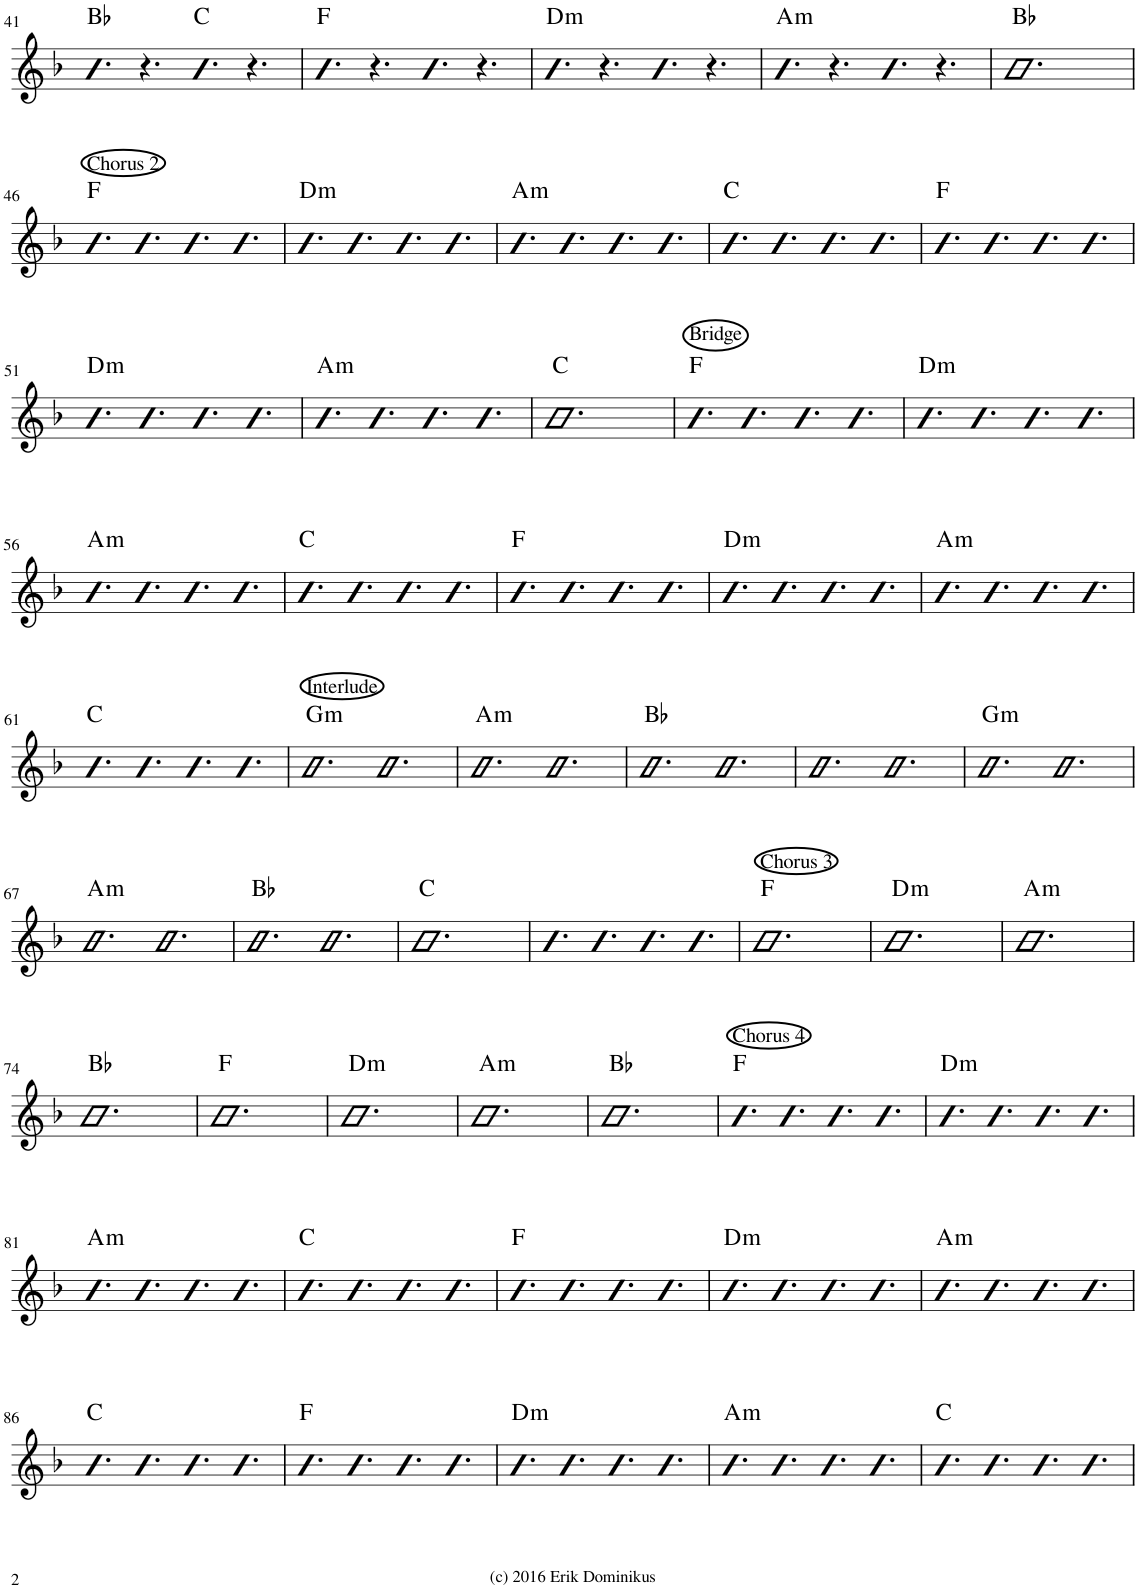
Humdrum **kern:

**kern	**harte
*part1	*part1
*staff1	*
*I"Piano	*
*I'Pno.	*
!!LO:PB:g=z
*clefG2	*
*k[b-]	*
*M12/8	*
=41	=41
4.b-	Bb:maj
4.r	.
4.b-	C:maj
4.r	.
=42	=42
4.b-	F:maj
4.r	.
4.b-	.
4.r	.
=43	=43
!	!LO:H:kt=m
4.b-	D:min
4.r	.
4.b-	.
4.r	.
=44	=44
!	!LO:H:kt=m
4.b-	A:min
4.r	.
4.b-	.
4.r	.
=45	=45
1.b-	Bb:maj
!!LO:LB:g=z
=46	=46
!LO:TX:a:t=Chorus 2	!
4.b-	F:maj
4.b-	.
4.b-	.
4.b-	.
=47	=47
!	!LO:H:kt=m
4.b-	D:min
4.b-	.
4.b-	.
4.b-	.
=48	=48
!	!LO:H:kt=m
4.b-	A:min
4.b-	.
4.b-	.
4.b-	.
=49	=49
4.b-	C:maj
4.b-	.
4.b-	.
4.b-	.
=50	=50
4.b-	F:maj
4.b-	.
4.b-	.
4.b-	.
!!LO:LB:g=z
=51	=51
!	!LO:H:kt=m
4.b-	D:min
4.b-	.
4.b-	.
4.b-	.
=52	=52
!	!LO:H:kt=m
4.b-	A:min
4.b-	.
4.b-	.
4.b-	.
=53	=53
1.b-	C:maj
=54	=54
!LO:TX:a:t=Bridge	!
4.b-	F:maj
4.b-	.
4.b-	.
4.b-	.
=55	=55
!	!LO:H:kt=m
4.b-	D:min
4.b-	.
4.b-	.
4.b-	.
!!LO:LB:g=z
=56	=56
!	!LO:H:kt=m
4.b-	A:min
4.b-	.
4.b-	.
4.b-	.
=57	=57
4.b-	C:maj
4.b-	.
4.b-	.
4.b-	.
=58	=58
4.b-	F:maj
4.b-	.
4.b-	.
4.b-	.
=59	=59
!	!LO:H:kt=m
4.b-	D:min
4.b-	.
4.b-	.
4.b-	.
=60	=60
!	!LO:H:kt=m
4.b-	A:min
4.b-	.
4.b-	.
4.b-	.
!!LO:LB:g=z
=61	=61
4.b-	C:maj
4.b-	.
4.b-	.
4.b-	.
=62	=62
!LO:TX:a:t=Interlude	!LO:H:kt=m
2.b-	G:min
2.b-	.
=63	=63
!	!LO:H:kt=m
2.b-	A:min
2.b-	.
=64	=64
2.b-	Bb:maj
2.b-	.
=65	=65
2.b-	.
2.b-	.
=66	=66
!	!LO:H:kt=m
2.b-	G:min
2.b-	.
!!LO:LB:g=z
=67	=67
!	!LO:H:kt=m
2.b-	A:min
2.b-	.
=68	=68
2.b-	Bb:maj
2.b-	.
=69	=69
1.b-	C:maj
=70	=70
4.b-	.
4.b-	.
4.b-	.
4.b-	.
=71	=71
!LO:TX:a:t=Chorus 3	!
1.b-	F:maj
=72	=72
!	!LO:H:kt=m
1.b-	D:min
=73	=73
!	!LO:H:kt=m
1.b-	A:min
!!LO:LB:g=z
=74	=74
1.b-	Bb:maj
=75	=75
1.b-	F:maj
=76	=76
!	!LO:H:kt=m
1.b-	D:min
=77	=77
!	!LO:H:kt=m
1.b-	A:min
=78	=78
1.b-	Bb:maj
=79	=79
!LO:TX:a:t=Chorus 4	!
4.b-	F:maj
4.b-	.
4.b-	.
4.b-	.
=80	=80
!	!LO:H:kt=m
4.b-	D:min
4.b-	.
4.b-	.
4.b-	.
!!LO:LB:g=z
=81	=81
!	!LO:H:kt=m
4.b-	A:min
4.b-	.
4.b-	.
4.b-	.
=82	=82
4.b-	C:maj
4.b-	.
4.b-	.
4.b-	.
=83	=83
4.b-	F:maj
4.b-	.
4.b-	.
4.b-	.
=84	=84
!	!LO:H:kt=m
4.b-	D:min
4.b-	.
4.b-	.
4.b-	.
=85	=85
!	!LO:H:kt=m
4.b-	A:min
4.b-	.
4.b-	.
4.b-	.
!!LO:LB:g=z
=86	=86
4.b-	C:maj
4.b-	.
4.b-	.
4.b-	.
=87	=87
4.b-	F:maj
4.b-	.
4.b-	.
4.b-	.
=88	=88
!	!LO:H:kt=m
4.b-	D:min
4.b-	.
4.b-	.
4.b-	.
=89	=89
!	!LO:H:kt=m
4.b-	A:min
4.b-	.
4.b-	.
4.b-	.
=90	=90
4.b-	C:maj
4.b-	.
4.b-	.
4.b-	.
=	=
*-	*-
